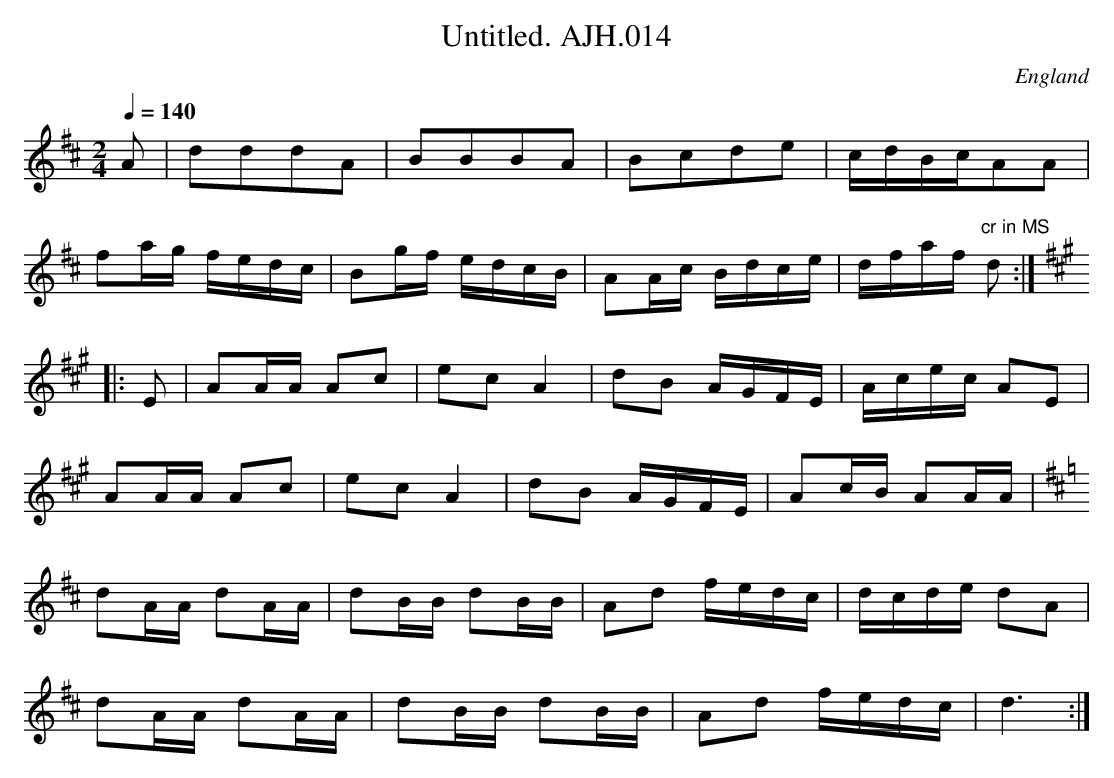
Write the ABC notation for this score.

X:1
T:Untitled. AJH.014
M:2/4
L:1/8
Q:1/4=140
O:England
K:D major
A|dddA|BBBA|Bcde|c/d/B/c/AA|!
fa/g/ f/e/d/c/|Bg/f/ e/d/c/B/|AA/c/ B/d/c/e/|d/f/a/f/"cr in MS" d:|!
K:A
|:E|AA/A/ Ac|ec A2|dB A/G/F/E/|A/c/e/c/ AE|!
AA/A/ Ac|ecA2|dB A/G/F/E/|Ac/B/ AA/A/|!
K:D
dA/A/ dA/A/|dB/B/ dB/B/|Ad f/e/d/c/|d/c/d/e/ dA|!
dA/A/ dA/A/|dB/B/ dB/B/|Ad f/e/d/c/|d3:|
